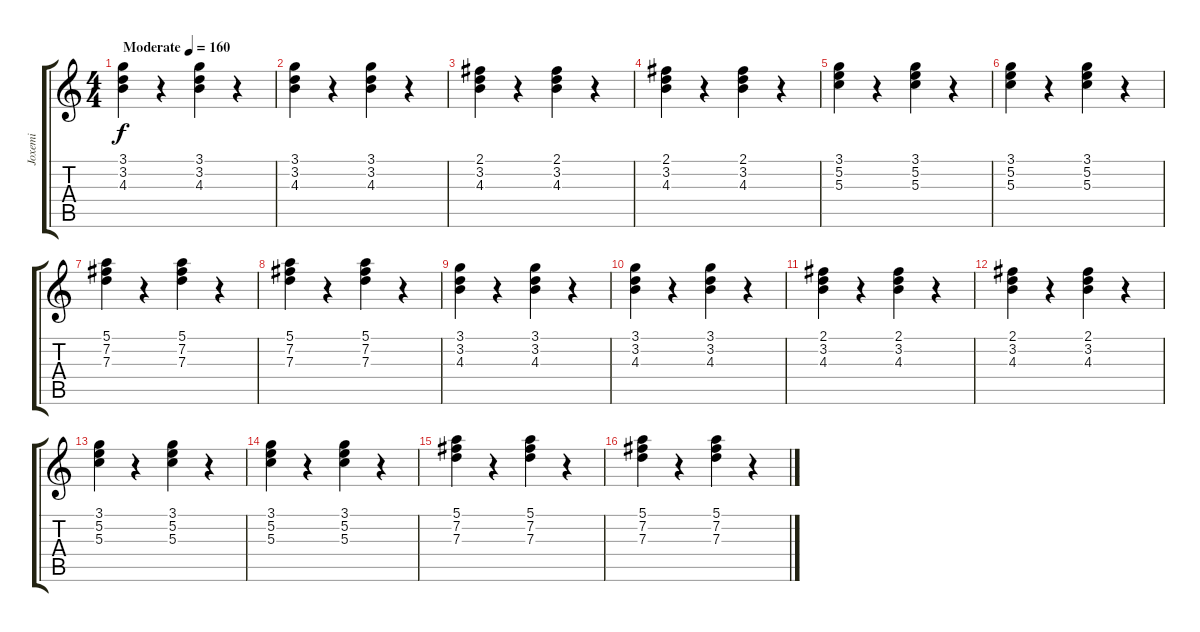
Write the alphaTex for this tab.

\track ("Joxemi" "Joxemi") {instrument electricguitarclean}
\staff {score tabs}
\tuning (E4 B3 G3 D3 A2 E2) {hide}
\ts (4 4)
\tempo (160 "Moderate")
\clef g2
\ks c
(3.1 3.2 4.3).4{dy f instrument electricguitarclean} r.4 (3.1 3.2 4.3).4 r.4 |
(3.1 3.2 4.3).4 r.4 (3.1 3.2 4.3).4 r.4 |
(2.1 3.2 4.3).4 r.4 (2.1 3.2 4.3).4 r.4 |
(2.1 3.2 4.3).4 r.4 (2.1 3.2 4.3).4 r.4 |
(3.1 5.2 5.3).4 r.4 (3.1 5.2 5.3).4 r.4 |
(3.1 5.2 5.3).4 r.4 (3.1 5.2 5.3).4 r.4 |
(5.1 7.2 7.3).4 r.4 (5.1 7.2 7.3).4 r.4 |
(5.1 7.2 7.3).4 r.4 (5.1 7.2 7.3).4 r.4 |
(3.1 3.2 4.3).4 r.4 (3.1 3.2 4.3).4 r.4 |
(3.1 3.2 4.3).4 r.4 (3.1 3.2 4.3).4 r.4 |
(2.1 3.2 4.3).4 r.4 (2.1 3.2 4.3).4 r.4 |
(2.1 3.2 4.3).4 r.4 (2.1 3.2 4.3).4 r.4 |
(3.1 5.2 5.3).4 r.4 (3.1 5.2 5.3).4 r.4 |
(3.1 5.2 5.3).4 r.4 (3.1 5.2 5.3).4 r.4 |
(5.1 7.2 7.3).4 r.4 (5.1 7.2 7.3).4 r.4 |
(5.1 7.2 7.3).4 r.4 (5.1 7.2 7.3).4 r.4
